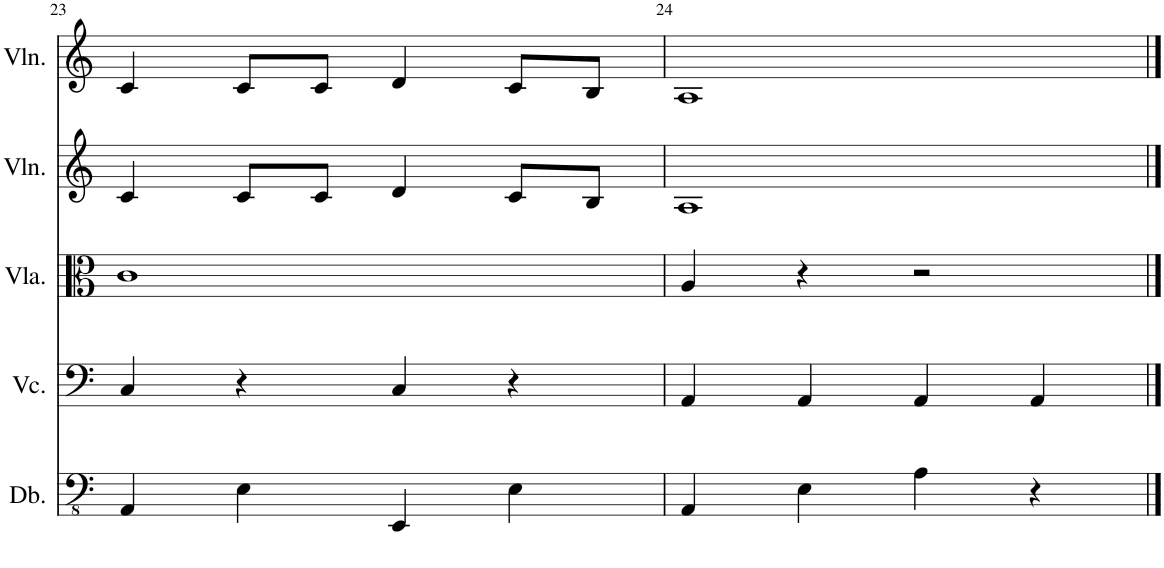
**kern	**kern	**kern	**kern	**kern
*part5	*part4	*part3	*part2	*part1
*staff5	*staff4	*staff3	*staff2	*staff1
*I"Double Bass	*I"Violoncello	*I"Viola	*I"Violin	*I"Violin
*I'Db.	*I'Vc.	*I'Vla.	*I'Vln.	*I'Vln.
!!LO:PB:g=z
*clefFv4	*clefF4	*clefC3	*clefG2	*clefG2
*Trd7c12	*	*	*	*
*k[]	*k[]	*k[]	*k[]	*k[]
*M4/4	*M4/4	*M4/4	*M4/4	*M4/4
=23	=23	=23	=23	=23
4AAA/	4C/	1c	4c/	4c/
4EE\	4r	.	8c/L	8c/L
.	.	.	8c/J	8c/J
4EEE/	4C/	.	4d/	4d/
4EE\	4r	.	8c/L	8c/L
.	.	.	8B/J	8B/J
=24	=24	=24	=24	=24
4AAA/	4AA/	4A/	1A	1A
4EE\	4AA/	4r	.	.
4AA\	4AA/	2r	.	.
4r	4AA/	.	.	.
==	==	==	==	==
*-	*-	*-	*-	*-
